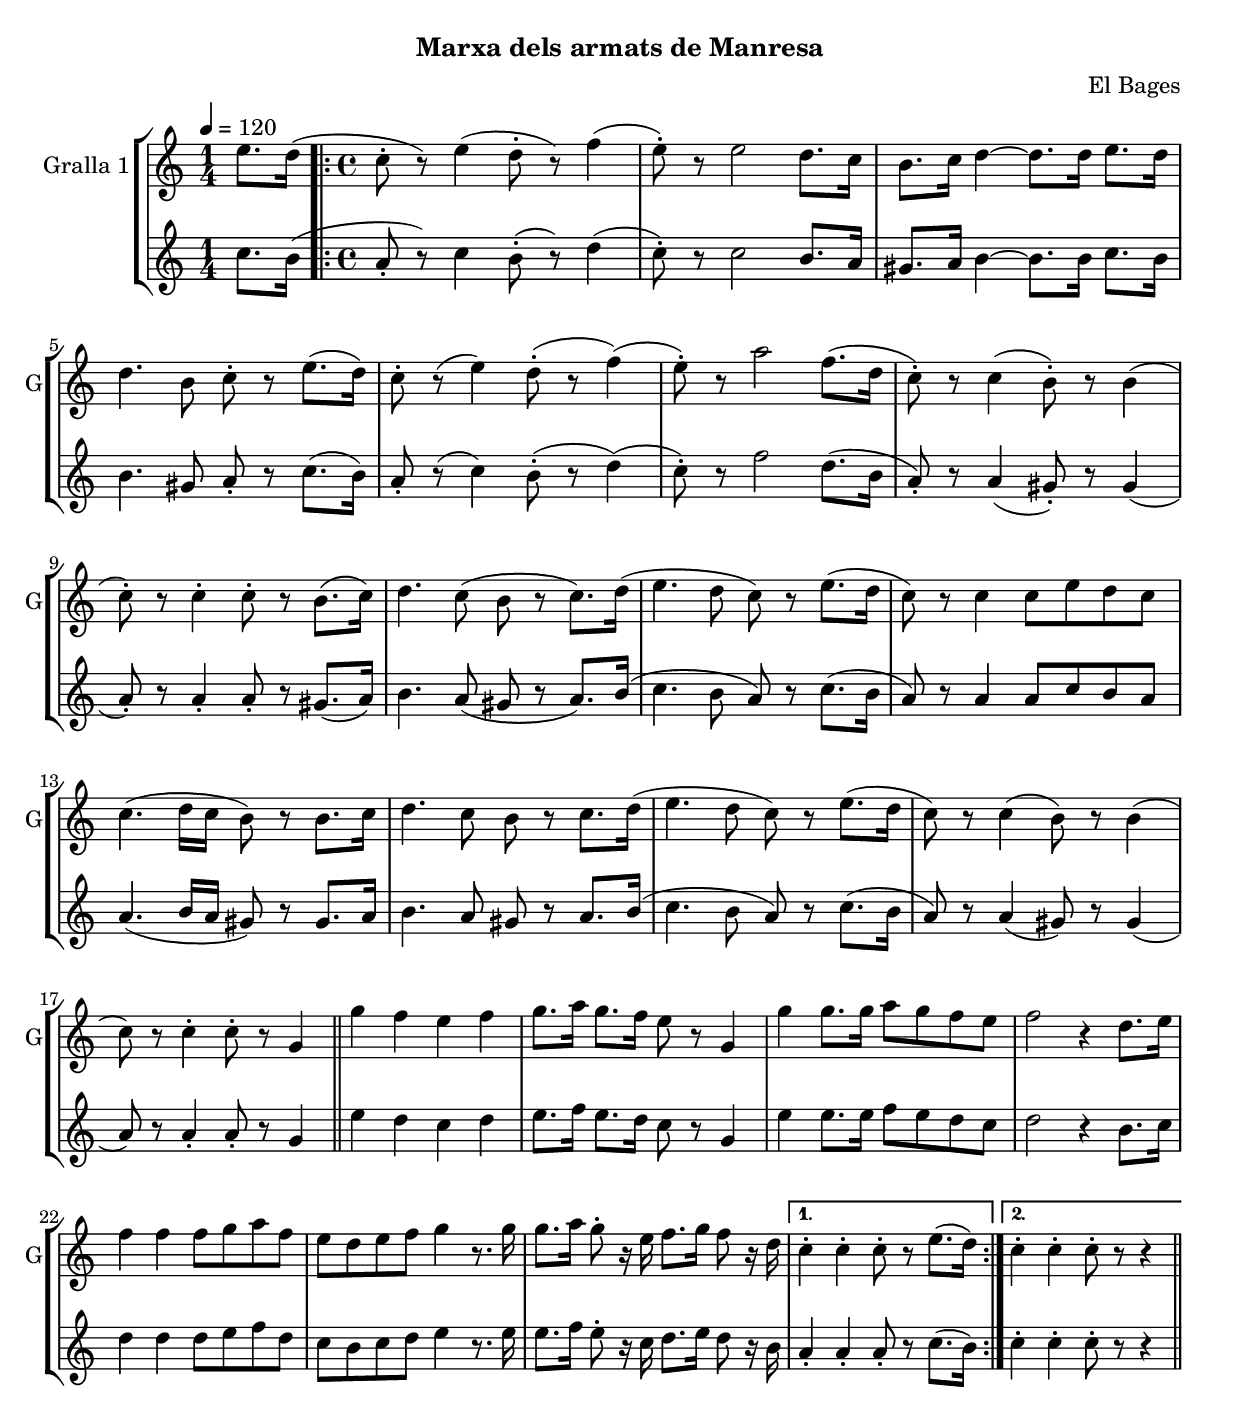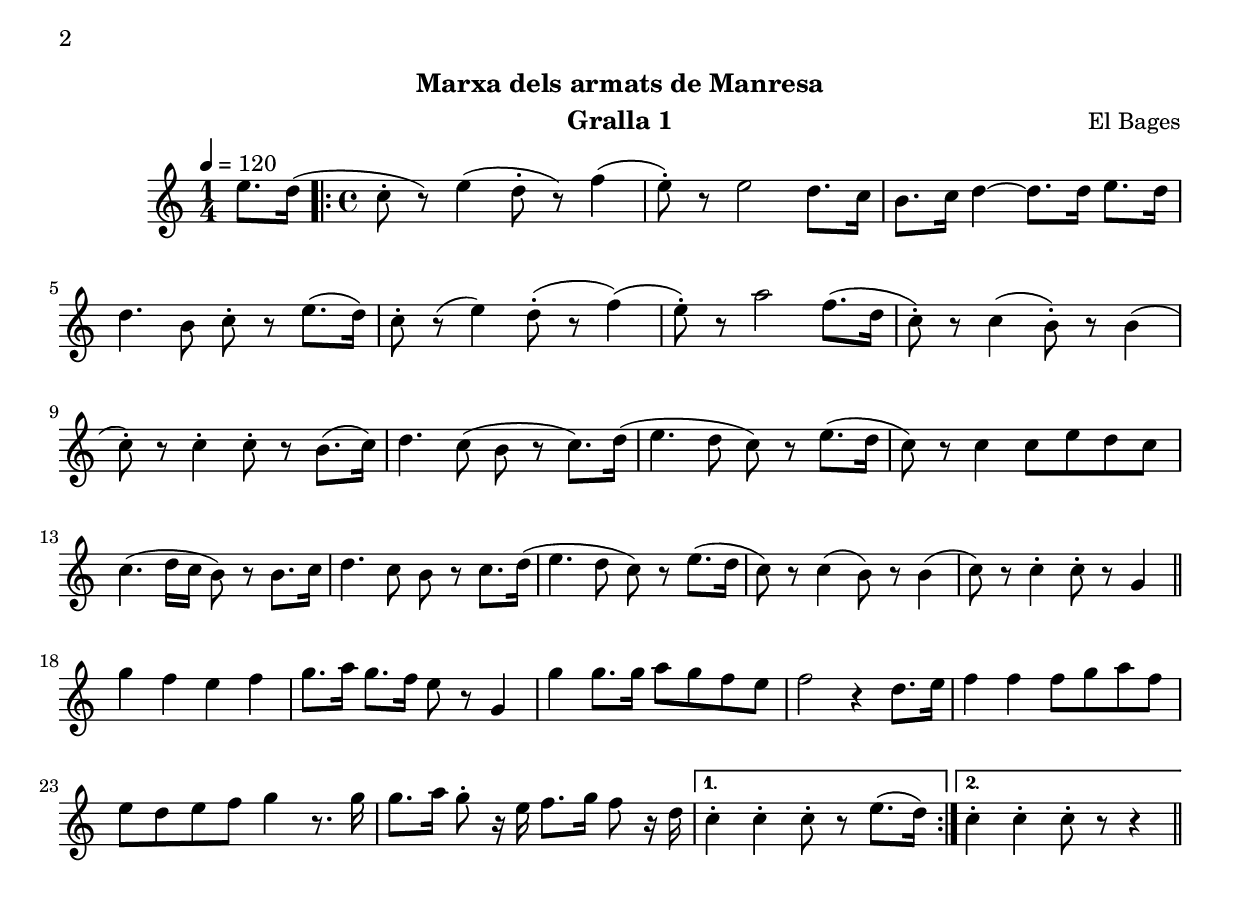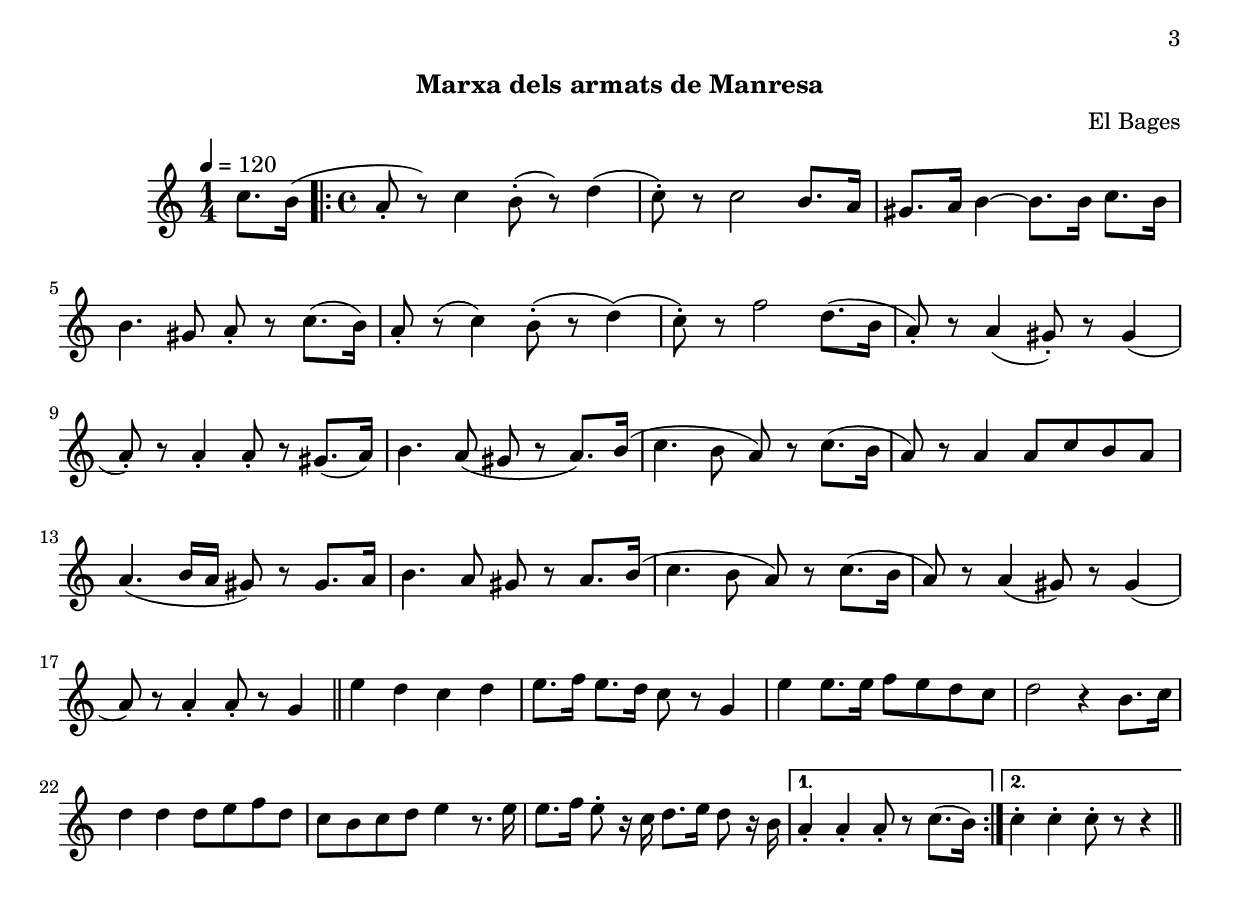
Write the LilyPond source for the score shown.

\version "2.16.0"

\header {
  dedication=""
  title="  "
  subtitle="Marxa dels armats de Manresa"
  subsubtitle=""
  poet=""
  meter=""
  piece=""
  composer="El Bages"
  arranger=""
  opus=""
  instrument=""
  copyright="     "
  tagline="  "
}

liniaroAa =
\relative e''
{
  \tempo 4=120
  \clef treble
  \key c \major
  \time 1/4
  e8. d16 (  |
  \time 4/4   \repeat volta 2 { c8-. r ) e4 ( d8-. r ) f4 (  |
  e8-. ) r e2 d8. c16  |
  b8. c16 d4 ~ d8. d16 e8. d16  |
  %05
  d4. b8 c-. r e8. ( d16 )  |
  c8-. r ( e4 ) d8-. ( r f4 ) (  |
  e8-. ) r a2 f8. ( d16  |
  c8-. ) r c4 ( b8-. ) r b4 (  |
  c8-. ) r c4-. c8-. r b8. ( c16 )  |
  %10
  d4. c8 ( b r c8. ) d16 (  |
  e4. d8 c ) r e8. ( d16  |
  c8 ) r c4 c8 e d c  |
  c4. ( d16 c b8 ) r b8. c16  |
  d4. c8 b r c8. d16 (  |
  %15
  e4. d8 c ) r e8. ( d16  |
  c8 ) r c4 ( b8 ) r b4 (  |
  c8 ) r c4-. c8-. r g4  \bar "||"
  g'4 f e f  |
  g8. a16 g8. f16 e8 r g,4  |
  %20
  g'4 g8. g16 a8 g f e  |
  f2 r4 d8. e16  |
  f4 f f8 g a f  |
  e8 d e f g4 r8. g16  |
  g8. a16 g8-. r16 e f8. g16 f8 r16 d }
  %25
  \alternative { { c4-. c-. c8-. r e8. ( d16 ) }
  { c4-. c-. c8-. r r4 } } \bar "||"
}

liniaroAb =
\relative c''
{
  \tempo 4=120
  \clef treble
  \key c \major
  \time 1/4
  c8. b16 (  |
  \time 4/4   \repeat volta 2 { a8-. r ) c4 b8-. ( r ) d4 (  |
  c8-. ) r c2 b8. a16  |
  gis8. a16 b4 ~ b8. b16 c8. b16  |
  %05
  b4. gis8 a-. r c8. ( b16 )  |
  a8-. r ( c4 ) b8-. ( r d4 ) (  |
  c8-. ) r f2 d8. ( b16  |
  a8-. ) r a4 ( gis8-. ) r gis4 (  |
  a8-. ) r a4-. a8-. r gis8. ( a16 )  |
  %10
  b4. a8 ( gis r a8. ) b16 (  |
  c4. b8 a ) r c8. ( b16  |
  a8 ) r a4 a8 c b a  |
  a4. ( b16 a gis8 ) r gis8. a16  |
  b4. a8 gis r a8. b16 (  |
  %15
  c4. b8 a ) r c8. ( b16  |
  a8 ) r a4 ( gis8 ) r gis4 (  |
  a8 ) r a4-. a8-. r g4  \bar "||"
  e'4 d c d  |
  e8. f16 e8. d16 c8 r g4  |
  %20
  e'4 e8. e16 f8 e d c  |
  d2 r4 b8. c16  |
  d4 d d8 e f d  |
  c8 b c d e4 r8. e16  |
  e8. f16 e8-. r16 c d8. e16 d8 r16 b }
  %25
  \alternative { { a4-. a-. a8-. r c8. ( b16 ) }
  { c4-. c-. c8-. r r4 } } \bar "||"
}

\bookpart {
  \score {
    \new StaffGroup {
      \override Score.RehearsalMark #'self-alignment-X = #LEFT
      <<
        \new Staff \with {instrumentName = #"Gralla 1" shortInstrumentName = #"G"} \liniaroAa
        \new Staff \with {instrumentName = #"" shortInstrumentName = #" "} \liniaroAb
      >>
    }
    \layout {}
  }\score { \unfoldRepeats
    \new StaffGroup {
      \override Score.RehearsalMark #'self-alignment-X = #LEFT
      <<
        \new Staff \with {instrumentName = #"Gralla 1" shortInstrumentName = #"G"} \liniaroAa
        \new Staff \with {instrumentName = #"" shortInstrumentName = #" "} \liniaroAb
      >>
    }
    \midi {}
  }
}

\bookpart {
  \header {instrument="Gralla 1"}
  \score {
    \new StaffGroup {
      \override Score.RehearsalMark #'self-alignment-X = #LEFT
      <<
        \new Staff \liniaroAa
      >>
    }
    \layout {}
  }\score { \unfoldRepeats
    \new StaffGroup {
      \override Score.RehearsalMark #'self-alignment-X = #LEFT
      <<
        \new Staff \liniaroAa
      >>
    }
    \midi {}
  }
}

\bookpart {
  \header {instrument=""}
  \score {
    \new StaffGroup {
      \override Score.RehearsalMark #'self-alignment-X = #LEFT
      <<
        \new Staff \liniaroAb
      >>
    }
    \layout {}
  }\score { \unfoldRepeats
    \new StaffGroup {
      \override Score.RehearsalMark #'self-alignment-X = #LEFT
      <<
        \new Staff \liniaroAb
      >>
    }
    \midi {}
  }
}

